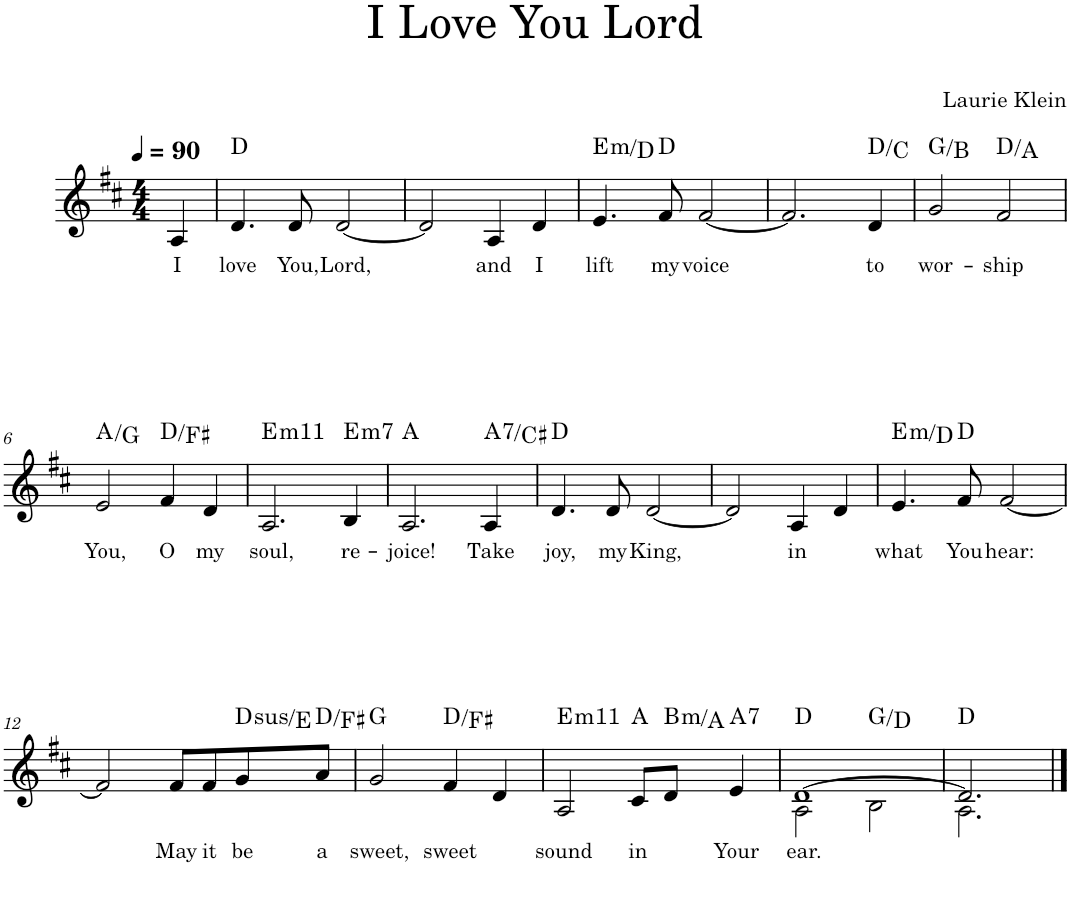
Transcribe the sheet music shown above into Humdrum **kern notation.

**kern	**text	**harte
*part1	*part1	*part1
*staff1	*staff1	*
*I"Piano	*	*
*I'Pno.	*	*
*clefG2	*	*
*k[f#c#]	*	*
*M4/4	*	*
*MM90	*	*
=	=	=
!	!LO:LY:b	!
4A/	I	.
=1	=1	=1
!	!LO:LY:b	!
4.d/	love	D:maj
!	!LO:LY:b	!
8d/	You,	.
!	!LO:LY:b	!
[2d/	Lord,	.
=2	=2	=2
2d/]	.	.
!	!LO:LY:b	!
4A/	and	.
!	!LO:LY:b	!
4d/	I	.
=3	=3	=3
!	!LO:LY:b	!LO:H:kt=m
4.e/	lift	E:min/b7
!	!LO:LY:b	!
8f#/	my	D:maj
!	!LO:LY:b	!
[2f#/	voice	.
=4	=4	=4
2.f#/]	.	.
!	!LO:LY:b	!
4d/	to	D:maj/b7
=5	=5	=5
!	!LO:LY:b	!
2g/	wor-	G:maj/3
!	!LO:LY:b	!
2f#/	-ship	D:maj/5
!!LO:LB:g=z
=6	=6	=6
!	!LO:LY:b	!
2e/	You,	A:maj/b7
!	!LO:LY:b	!
4f#/	O	D:maj/3
!	!LO:LY:b	!
4d/	my	.
=7	=7	=7
!	!LO:LY:b	!LO:H:kt=m11
2.A/	soul,	E:min9(11)
!	!LO:LY:b	!LO:H:kt=m7
4B/	re-	E:min7
=8	=8	=8
!	!LO:LY:b	!
2.A/	-joice!	A:maj
!	!LO:LY:b	!LO:H:kt=7
4A/	Take	A:7/3
=9	=9	=9
!	!LO:LY:b	!
4.d/	joy,	D:maj
!	!LO:LY:b	!
8d/	my	.
!	!LO:LY:b	!
[2d/	King,	.
=10	=10	=10
2d/]	.	.
!	!LO:LY:b	!
4A/	in	.
4d/	.	.
=11	=11	=11
!	!LO:LY:b	!LO:H:kt=m
4.e/	what	E:min/b7
!	!LO:LY:b	!
8f#/	You	D:maj
!	!LO:LY:b	!
[2f#/	hear:	.
!!LO:LB:g=z
=12	=12	=12
2f#/]	.	.
!	!LO:LY:b	!
8f#/L	May	.
!	!LO:LY:b	!
8f#/	it	.
!	!LO:LY:b	!LO:H:kt=sus
8g/	be	D:sus4/2
!	!LO:LY:b	!
8a/J	a	D:maj/3
=13	=13	=13
!	!LO:LY:b	!
2g/	sweet,	G:maj
!	!LO:LY:b	!
4f#/	sweet	D:maj/3
4d/	.	.
=14	=14	=14
!	!LO:LY:b	!LO:H:kt=m11
2A/	sound	E:min9(11)
!	!LO:LY:b	!
8c#/L	in	A:maj
!	!	!LO:H:kt=m
8d/J	.	B:min/b7
!	!LO:LY:b	!LO:H:kt=7
4e/	Your	A:7
=15	=15	=15
!	!LO:LY:b	!
*^	*	*
[1d	2A\	ear.	D:maj
.	2B\	.	G:maj/5
=16	=16	=16	=16
2.d/]	2.A\	.	D:maj
*v	*v	*	*
==	==	==
*-	*-	*-
